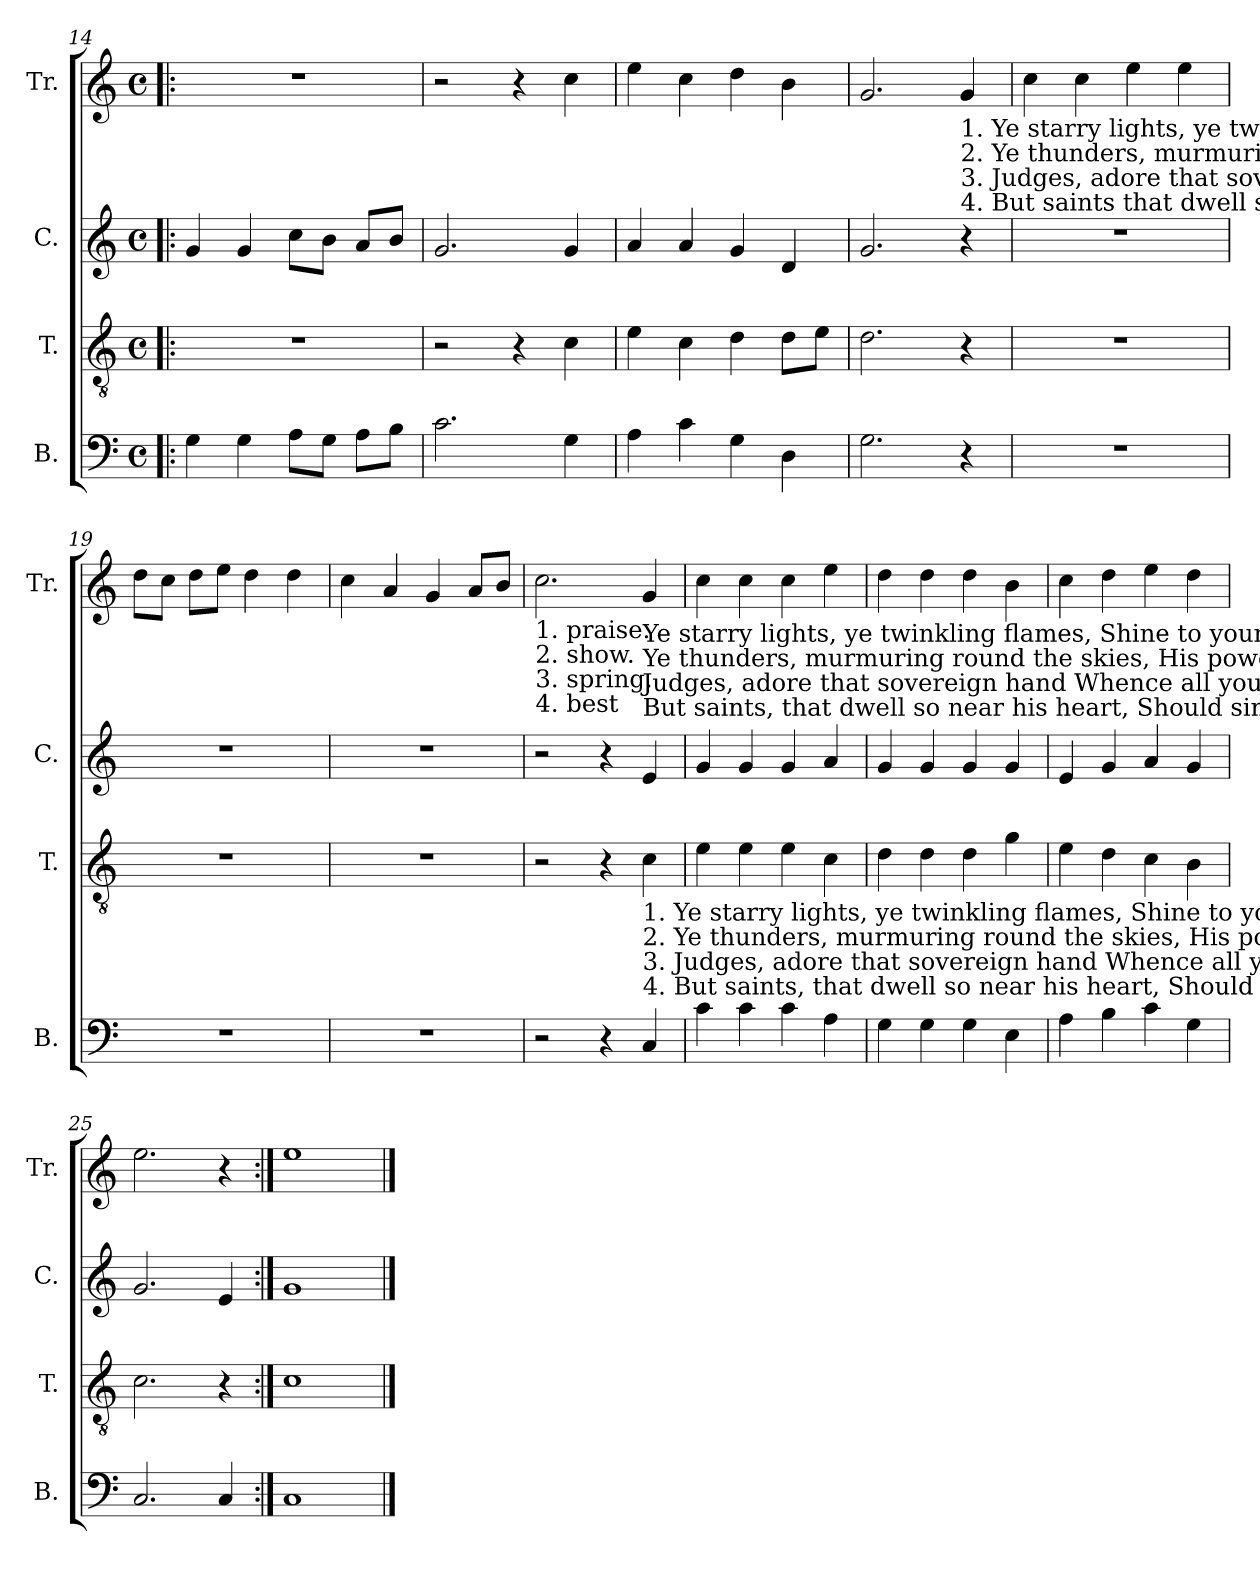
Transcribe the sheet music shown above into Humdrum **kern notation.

**kern	**kern	**kern	**kern
*part4	*part3	*part2	*part1
*staff4	*staff3	*staff2	*staff1
*I"B.	*I"T.	*I"C.	*I"Tr.
*I'B.	*I'T.	*I'C.	*I'Tr.
*clefF4	*clefGv2	*clefG2	*clefG2
*k[]	*k[]	*k[]	*k[]
*M4/4	*M4/4	*M4/4	*M4/4
*met(c)	*met(c)	*met(c)	*met(c)
=14!|:	=14!|:	=14!|:	=14!|:
4G\	1r	4g/	1r
4G\	.	4g/	.
8A\L	.	8cc\L	.
8G\J	.	8b\J	.
8A\L	.	8a/L	.
8B\J	.	8b/J	.
=15	=15	=15	=15
2.c\	2r	2.g/	2r
.	4r	.	4r
4G\	4c\	4g/	4cc\
=16	=16	=16	=16
4A\	4e\	4a/	4ee\
4c\	4c\	4a/	4cc\
4G\	4d\	4g/	4dd\
4D\	8d\L	4d/	4b\
.	8e\J	.	.
=17	=17	=17	=17
2.G\	2.d\	2.g/	2.g/
!	!	!	!LO:TX:b:t=1. Ye starry lights, ye twinkling flames, Shine to your Ma–ker's
!	!	!	!LO:TX:b:t=2. Ye thunders, murmuring round the skies, His power and glory
!	!	!	!LO:TX:b:t=3. Judges, adore that sovereign hand Whence all your ho–nors
!	!	!	!LO:TX:b:t=4. But saints that dwell so near his heart, Should sing his praises
4r	4r	4r	4g/
=18	=18	=18	=18
1r	1r	1r	4cc\
.	.	.	4cc\
.	.	.	4ee\
.	.	.	4ee\
=19	=19	=19	=19
1r	1r	1r	8dd\L
.	.	.	8cc\J
.	.	.	8dd\L
.	.	.	8ee\J
.	.	.	4dd\
.	.	.	4dd\
=20	=20	=20	=20
1r	1r	1r	4cc\
.	.	.	4a/
.	.	.	4g/
.	.	.	8a/L
.	.	.	8b/J
!!LO:LB:g=z
=21	=21	=21	=21
!	!	!	!LO:TX:b:t=1. praise.
!	!	!	!LO:TX:b:t=2. show.
!	!	!	!LO:TX:b:t=3. spring.
!	!	!	!LO:TX:b:t=4. best
2r	2r	2r	2.cc\
4r	4r	4r	.
!	!	!	!LO:TX:b:t=Ye  starry  lights, ye twinkling flames, Shine to your Maker's   praise.
!	!	!	!LO:TX:b:t=Ye thunders, murmuring round the skies,  His power and glory  show.
!	!	!	!LO:TX:b:t=Judges, adore that sovereign hand   Whence  all  your honors spring.
!	!	!	!LO:TX:b:t=But saints, that dwell so near his heart, Should sing his praises best.
!	!LO:TX:b:t=1. Ye  starry  lights, ye twinkling flames, Shine to your Maker's   praise.  Thou	!	!
!	!LO:TX:b:t=2. Ye thunders, murmuring round the skies,  His power and glory  show.   Ye	!	!
!	!LO:TX:b:t=3. Judges, adore that sovereign hand   Whence  all  your honors spring.   Mo–	!	!
!	!LO:TX:b:t=4. But saints, that dwell so near his heart, Should sing his praises best.    Let	!	!
4C/	4c\	4e/	4g/
=22	=22	=22	=22
4c\	4e\	4g/	4cc\
4c\	4e\	4g/	4cc\
4c\	4e\	4g/	4cc\
4A\	4c\	4a/	4ee\
=23	=23	=23	=23
4G\	4d\	4g/	4dd\
4G\	4d\	4g/	4dd\
4G\	4d\	4g/	4dd\
4E\	4g\	4g/	4b\
=24	=24	=24	=24
4A\	4e\	4e/	4cc\
4B\	4d\	4g/	4dd\
4c\	4c\	4a/	4ee\
4G\	4B\	4g/	4dd\
=25	=25	=25	=25
2.C/	2.c\	2.g/	2.ee\
4C/	4r	4e/	4r
=26:|!	=26:|!	=26:|!	=26:|!
1C	1c	1g	1ee
==	==	==	==
*-	*-	*-	*-
